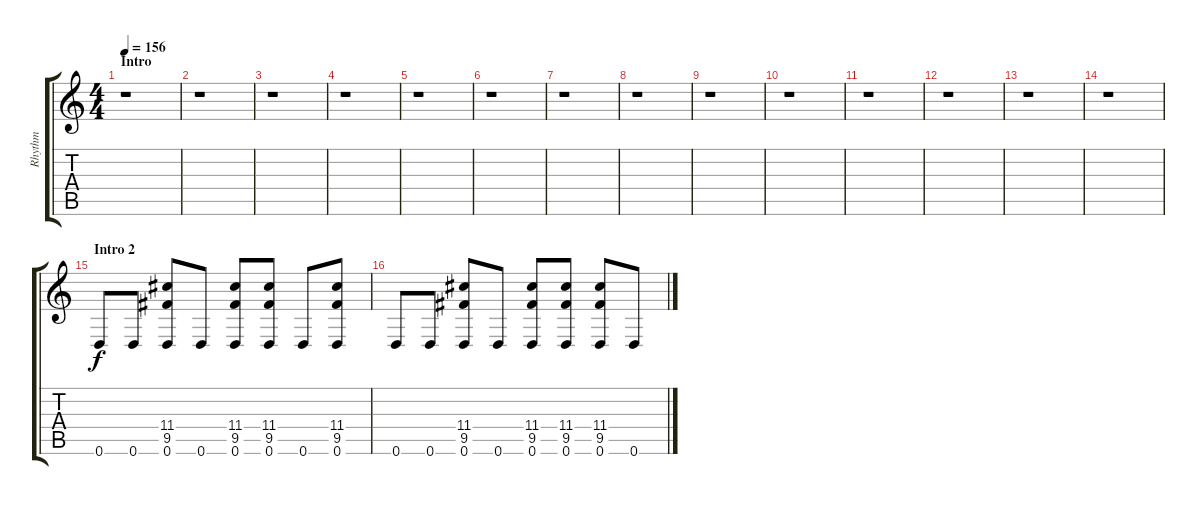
\track ("Rhythm" "Rhythm") {instrument distortionguitar}
\staff {score tabs}
\tuning (E4 B3 G3 D3 A2 D2) {hide}
\ts (4 4)
\section ("" "Intro")
\tempo 156
\clef g2
\ks c
r.1{dy f instrument distortionguitar} |
r.1 |
r.1 |
r.1 |
r.1 |
r.1 |
r.1 |
r.1 |
r.1 |
r.1 |
r.1 |
r.1 |
r.1 |
r.1 |
\section ("" "Intro 2")
0.6.8 0.6.8 (11.4 9.5 0.6).8 0.6.8 (11.4 9.5 0.6).8 (11.4 9.5 0.6).8 0.6.8 (11.4 9.5 0.6).8 |
0.6.8 0.6.8 (11.4 9.5 0.6).8 0.6.8 (11.4 9.5 0.6).8 (11.4 9.5 0.6).8 (11.4 9.5 0.6).8 0.6.8
